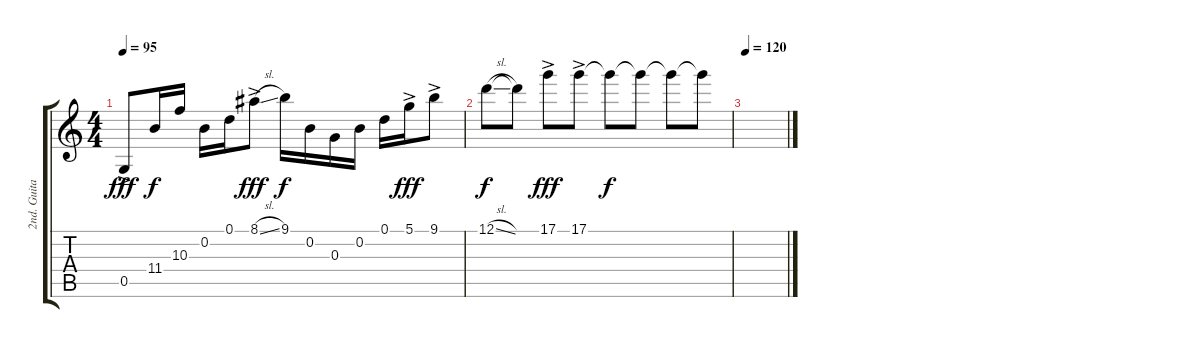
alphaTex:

\track ("2nd. Guitar" "2nd. Guita") {instrument acousticguitarsteel}
\staff {score tabs}
\tuning (D4 B3 G3 C3 G2 D2) {hide}
\ts (4 4)
\tempo 95
\clef g2
\ks c
0.5{ac}.8{dy fff} 11.4.16{dy f} 10.3.16 0.2.16 0.1.16 8.1{sl ac}.8{dy fff} 9.1.16{dy f} 0.2.16 0.3.16 0.2.16 0.1.16 5.1{ac}.16{dy fff} 9.1{ac}.8 |
12.1{sl}.8{dy f} 12.1{t}.8 17.1{ac}.8{dy fff} 17.1{ac}.8 17.1{t}.8{dy f} 17.1{t}.8 17.1{t}.8 17.1{t}.8 |
\tempo 120
